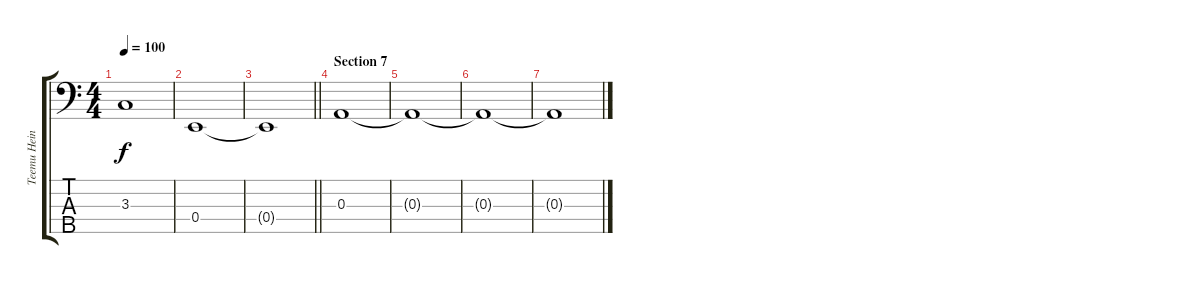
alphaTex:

\track ("Teemu Heinola (bass)" "Teemu Hein") {instrument electricbasspick}
\staff {score tabs}
\tuning (G2 D2 A1 E1 B0) {hide}
\ts (4 4)
\tempo 100
\clef f4
\ks aminor
3.3.1{dy f} |
0.4.1 |
\barLineRight lightlight
0.4{t}.1 |
\section ("" "Section 7")
0.3.1{volume 0} |
0.3{t}.1 |
0.3{t}.1 |
0.3{t}.1
